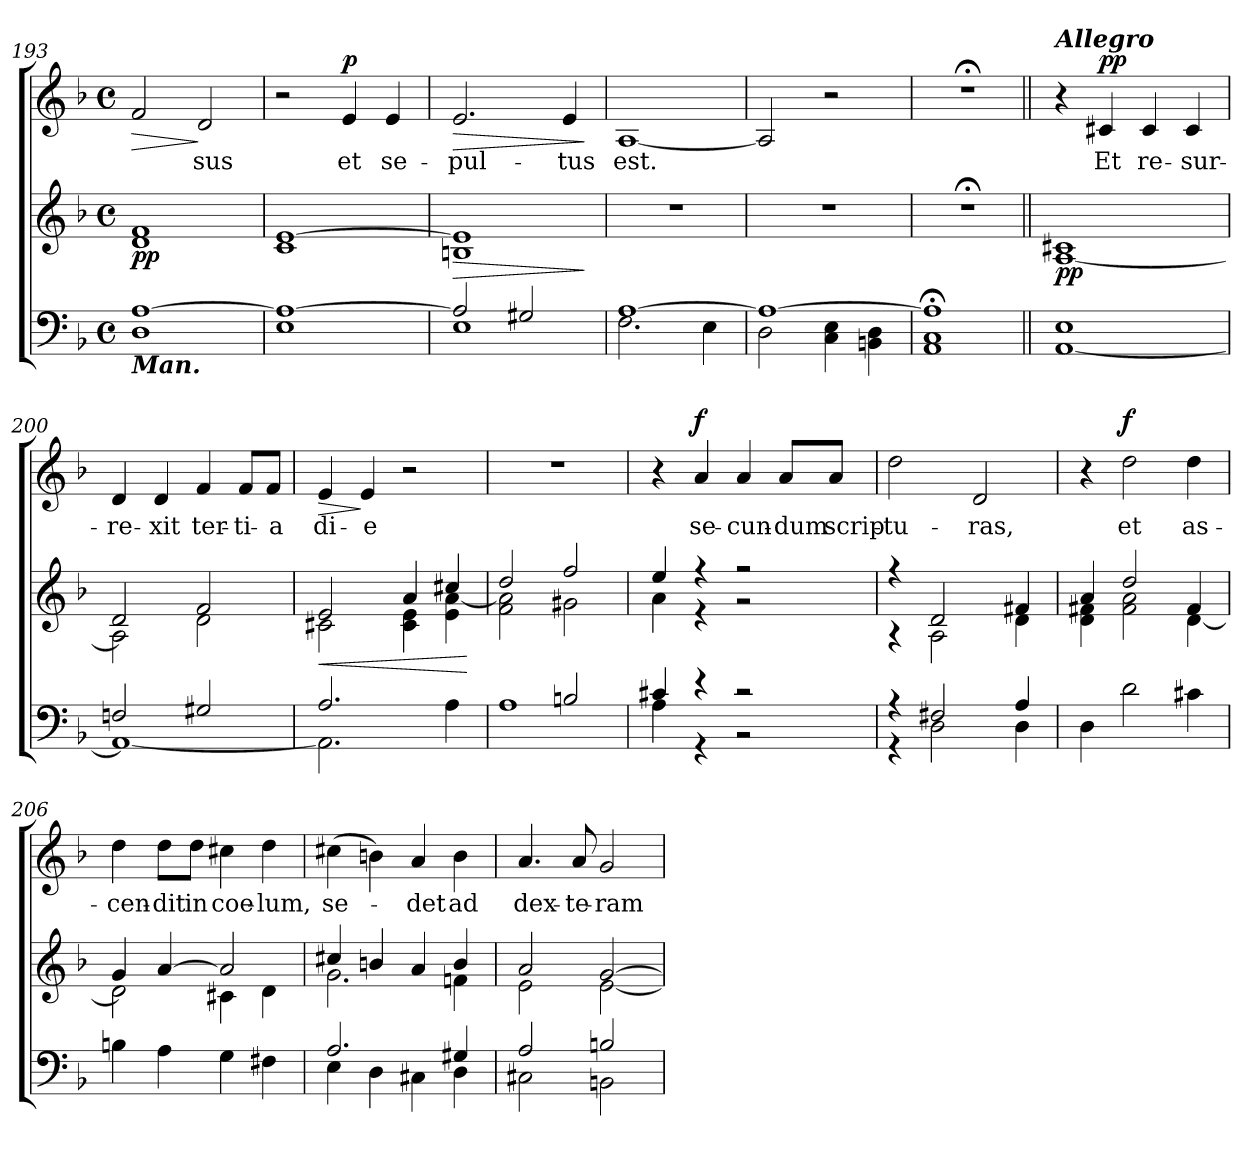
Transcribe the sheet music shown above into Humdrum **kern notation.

**kern	**kern	**dynam	**kern	**text	**dynam
*part2	*part2	*part2	*part1	*part1	*part1
*staff3	*staff2	*staff2/3	*staff1	*staff1	*staff1
*clefF4	*clefG2	*	*clefG2	*	*
*k[b-]	*k[b-]	*	*k[b-]	*	*
*F:	*F:	*	*F:	*	*
*M4/4	*M4/4	*	*M4/4	*	*
*met(c)	*met(c)	*	*met(c)	*	*
=193	=193	=193	=193	=193	=193
*^	*	*	*	*	*
!LO:TX:b:Bi:t=Man.	!	!	!	!	!	!
!	!	!	!LO:DY:b	!	!	!LO:HP:b
[>1A	1D	1d 1f	pp	2f/	.	>
!	!	!	!	!	!LO:LY:b	!
.	.	.	.	2d/	-sus	]
=194	=194	=194	=194	=194	=194	=194
1A_	1E	1c [>1e	.	2r	.	.
!	!	!	!	!	!LO:LY:b	!LO:DY:a
.	.	.	.	4e/	et	p
!	!	!	!	!	!LO:LY:b	!
.	.	.	.	4e/	se-	.
=195	=195	=195	=195	=195	=195	=195
!	!	!	!LO:HP:b	!	!LO:LY:b	!LO:HP:b
2A/]	1E	1Bn 1e]	>	2.e/	-pul-	>
2G#X/	.	.	.	.	.	.
!	!	!	!	!	!LO:LY:b	!
.	.	.	.	4e/	-tus	.
*v	*v	*	*	*	*	*
.	.	]	.	.	]
=196	=196	=196	=196	=196	=196
*^	*	*	*	*	*
!	!	!	!	!	!LO:LY:b	!
[>1A	2.F\	1r	.	[1A	est.	.
.	4E\	.	.	.	.	.
=197	=197	=197	=197	=197	=197	=197
1A_	2D\	1r	.	2A/]	.	.
.	4C\ 4E\	.	.	2r	.	.
.	4BBn\ 4D\	.	.	.	.	.
=198	=198	=198	=198	=198	=198	=198
1A;<]	1AA 1C	1r;<	.	1r;<	.	.
!!LO:LB:g=z
=199||	=199||	=199||	=199||	=199||	=199||	=199||
*	*	*^	*	*	*	*
!	!	!	!	!	!LO:TX:a:Bi:t=Allegro	!	!
!	!	!	!	!LO:DY:b	!	!	!
1E	[<1AA	1c#X	[<1A	pp	4r	.	.
!	!	!	!	!	!	!LO:LY:b	!LO:DY:a
.	.	.	.	.	4c#X/	Et	pp
!	!	!	!	!	!	!LO:LY:b	!
.	.	.	.	.	4c#/	re-	.
!	!	!	!	!	!	!LO:LY:b	!
.	.	.	.	.	4c#/	-sur-	.
=200	=200	=200	=200	=200	=200	=200	=200
!	!	!	!	!	!	!LO:LY:b	!
2Fn/	1AA_	2d/	2A\]	.	4d/	-re-	.
!	!	!	!	!	!	!LO:LY:b	!
.	.	.	.	.	4d/	-xit	.
!	!	!	!	!	!	!LO:LY:b	!
2G#X/	.	2f/	2d\	.	4f/	ter-	.
!	!	!	!	!	!	!LO:LY:b	!
.	.	.	.	.	8f/L	-ti-	.
!	!	!	!	!	!	!LO:LY:b	!
.	.	.	.	.	8f/J	-a	.
=201	=201	=201	=201	=201	=201	=201	=201
!	!	!	!	!LO:HP:b	!	!LO:LY:b	!LO:HP:b
2.A/	2.AA\]	2e/	2c#X\	<	4e/	di-	>
!	!	!	!	!	!	!LO:LY:b	!
.	.	.	.	.	4e/	-e	]
.	.	4a/	4c#\ 4e\	.	2r	.	.
4ryy	4A\	4cc#X/	4e\ [<4a\	.	.	.	.
*v	*v	*	*	*	*	*	*
*	*v	*v	*	*	*	*
.	.	[	.	.	.
=202	=202	=202	=202	=202	=202
*^	*^	*	*	*	*
2ryy	1A	2dd/	2f\ 2a\]	.	1r	.	.
2Bn/	.	2ff/	2g#X\	.	.	.	.
=203	=203	=203	=203	=203	=203	=203	=203
4c#X/	4A\	4ee/	4a\	.	4r	.	.
!	!	!	!	!	!	!LO:LY:b	!LO:DY:a
4r	4r	4r	4r	.	4a/	se-	f
!	!	!	!	!	!	!LO:LY:b	!
2r	2r	2r	2r	.	4a/	-cun-	.
!	!	!	!	!	!	!LO:LY:b	!
.	.	.	.	.	8a/L	-dum	.
!	!	!	!	!	!	!LO:LY:b	!
.	.	.	.	.	8a/J	scrip-	.
=204	=204	=204	=204	=204	=204	=204	=204
!	!	!	!	!	!	!LO:LY:b	!
4r	4r	4r	4r	.	2dd\	-tu-	.
2F#X/	2D\	2d/	2A\	.	.	.	.
!	!	!	!	!	!	!LO:LY:b	!
.	.	.	.	.	2d/	-ras,	.
4A/	4D\	4f#X/	4d\	.	.	.	.
*v	*v	*	*	*	*	*	*
!!LO:PB:g=z
=205	=205	=205	=205	=205	=205	=205
4D\	4a/	4d\ 4f#X\	.	4r	.	.
!	!	!	!	!	!LO:LY:b	!LO:DY:a
2d\	2dd/	2f#\ 2a\	.	2dd\	et	f
!	!	!	!	!	!LO:LY:b	!
4c#X\	4f#/	[<4d\	.	4dd\	as-	.
=206	=206	=206	=206	=206	=206	=206
!	!	!	!	!	!LO:LY:b	!
4Bn\	4g/	2d\]	.	4dd\	-cen-	.
!	!	!	!	!	!LO:LY:b	!
4A\	[>4a/	.	.	8dd\L	-dit	.
!	!	!	!	!	!LO:LY:b	!
.	.	.	.	8dd\J	in	.
!	!	!	!	!	!LO:LY:b	!
4G\	2a/]	4c#X\	.	4cc#X\	coe-	.
!	!	!	!	!	!LO:LY:b	!
4F#X\	.	4d\	.	4dd\	-lum,	.
=207	=207	=207	=207	=207	=207	=207
*^	*	*	*	*	*	*
!	!	!	!	!	!	!LO:LY:b	!
2.A/	4E\	4cc#X/	2.g\	.	(>4cc#X\	se-	.
.	4D\	4bn/	.	.	4bn\)	.	.
!	!	!	!	!	!	!LO:LY:b	!
.	4C#X\	4a/	.	.	4a/	-det	.
!	!	!	!	!	!	!LO:LY:b	!
4G#X/	4D\	4b/	4fn\	.	4b\	ad	.
=208	=208	=208	=208	=208	=208	=208	=208
!	!	!	!	!	!	!LO:LY:b	!
2A/	2C#X\	2a/	2e\	.	4.a/	dex-	.
!	!	!	!	!	!	!LO:LY:b	!
.	.	.	.	.	8a/	-te-	.
!	!	!	!	!	!	!LO:LY:b	!
2Bn/	2BBn\	[>2g/	[<2e\	.	2g/	-ram	.
*v	*v	*	*	*	*	*	*
*	*v	*v	*	*	*	*
=	=	=	=	=	=
*-	*-	*-	*-	*-	*-
